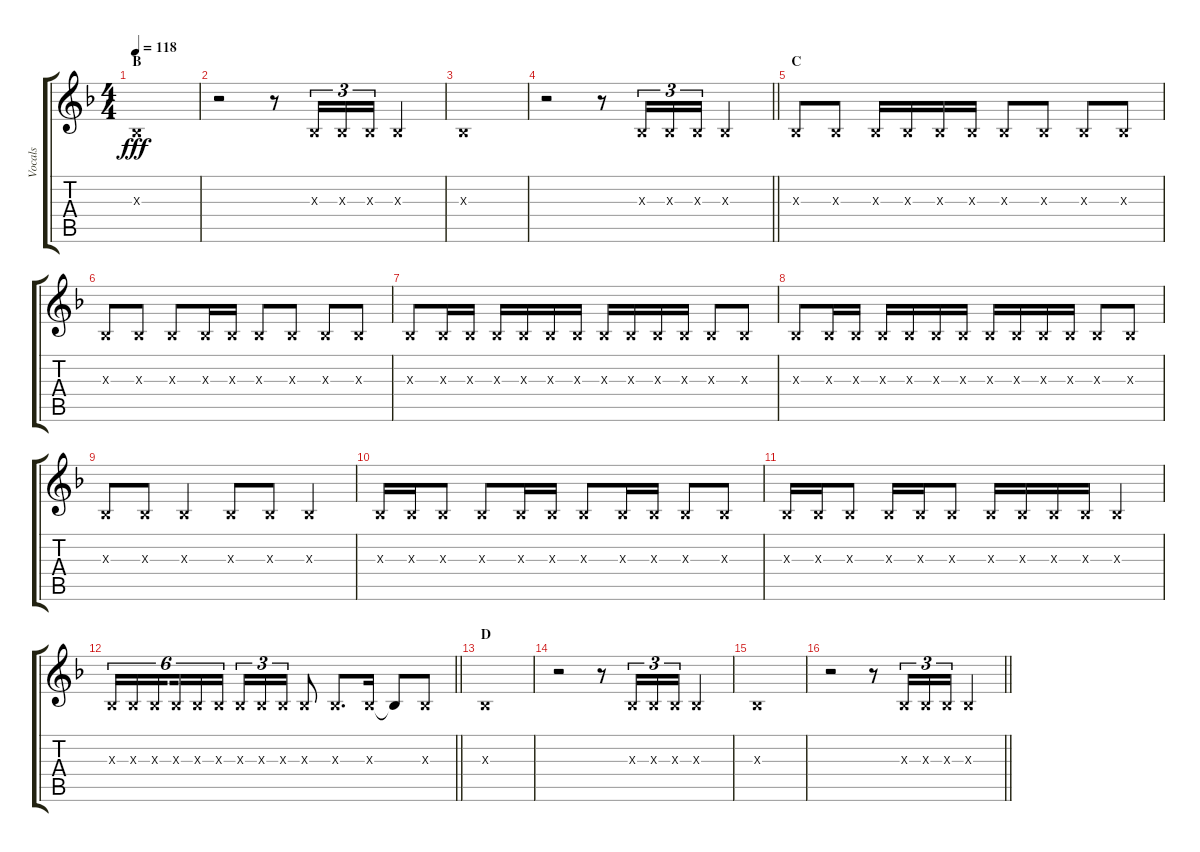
\track ("Vocals" "Vocals") {instrument voiceoohs}
\staff {score tabs}
\tuning (E4 B3 G3 D3 A2 E2) {hide}
\ts (4 4)
\section ("" "B")
\tempo 118
\clef g2
\ks f
3.3{x}.1{dy fff} |
r.2 r.8 3.3{x}.16{tu (3 2)} 3.3{x}.16{tu (3 2)} 3.3{x}.16{tu (3 2)} 3.3{x}.4 |
3.3{x}.1 |
\barLineRight lightlight
r.2 r.8 3.3{x}.16{tu (3 2)} 3.3{x}.16{tu (3 2)} 3.3{x}.16{tu (3 2)} 3.3{x}.4 |
\section ("" "C")
3.3{x}.8 3.3{x}.8 3.3{x}.16 3.3{x}.16 3.3{x}.16 3.3{x}.16 3.3{x}.8 3.3{x}.8 3.3{x}.8 3.3{x}.8 |
3.3{x}.8 3.3{x}.8 3.3{x}.8 3.3{x}.16 3.3{x}.16 3.3{x}.8 3.3{x}.8 3.3{x}.8 3.3{x}.8 |
3.3{x}.8 3.3{x}.16 3.3{x}.16 3.3{x}.16 3.3{x}.16 3.3{x}.16 3.3{x}.16 3.3{x}.16 3.3{x}.16 3.3{x}.16 3.3{x}.16 3.3{x}.8 3.3{x}.8 |
3.3{x}.8 3.3{x}.16 3.3{x}.16 3.3{x}.16 3.3{x}.16 3.3{x}.16 3.3{x}.16 3.3{x}.16 3.3{x}.16 3.3{x}.16 3.3{x}.16 3.3{x}.8 3.3{x}.8 |
3.3{x}.8 3.3{x}.8 3.3{x}.4 3.3{x}.8 3.3{x}.8 3.3{x}.4 |
3.3{x}.16 3.3{x}.16 3.3{x}.8 3.3{x}.8 3.3{x}.16 3.3{x}.16 3.3{x}.8 3.3{x}.16 3.3{x}.16 3.3{x}.8 3.3{x}.8 |
3.3{x}.16 3.3{x}.16 3.3{x}.8 3.3{x}.16 3.3{x}.16 3.3{x}.8 3.3{x}.16 3.3{x}.16 3.3{x}.16 3.3{x}.16 3.3{x}.4 |
\barLineRight lightlight
3.3{x}.16{tu (6 4)} 3.3{x}.16{tu (6 4)} 3.3{x}.16{tu (6 4) beam splitsecondary} 3.3{x}.16{tu (6 4)} 3.3{x}.16{tu (6 4)} 3.3{x}.16{tu (6 4)} 3.3{x}.16{tu (3 2)} 3.3{x}.16{tu (3 2)} 3.3{x}.16{tu (3 2)} 3.3{x}.8 3.3{x}.8{d} 3.3{x}.16 3.3{t}.8 3.3{x}.8 |
\section ("" "D")
3.3{x}.1 |
r.2 r.8 3.3{x}.16{tu (3 2)} 3.3{x}.16{tu (3 2)} 3.3{x}.16{tu (3 2)} 3.3{x}.4 |
3.3{x}.1 |
\barLineRight lightlight
r.2 r.8 3.3{x}.16{tu (3 2)} 3.3{x}.16{tu (3 2)} 3.3{x}.16{tu (3 2)} 3.3{x}.4
